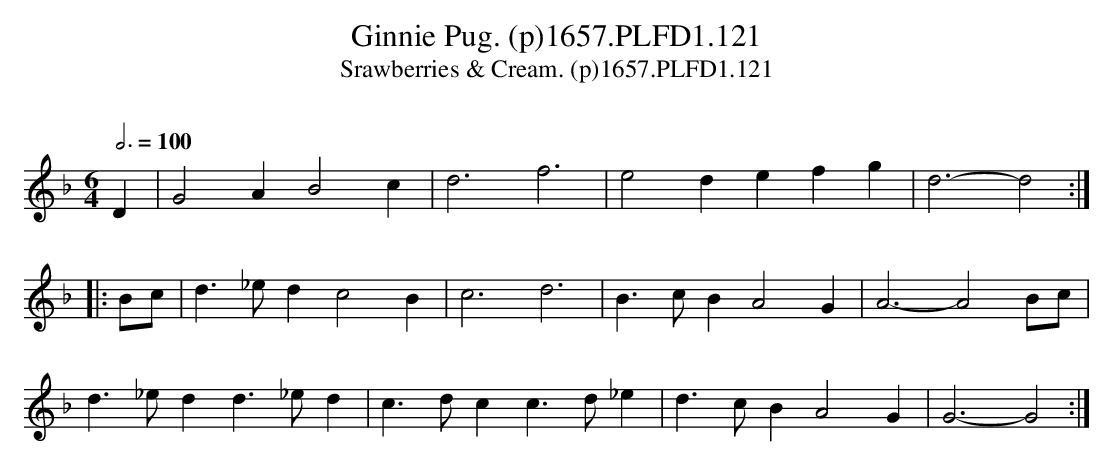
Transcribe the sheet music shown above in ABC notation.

X:1
T:Ginnie Pug. (p)1657.PLFD1.121
T:Srawberries & Cream. (p)1657.PLFD1.121
M:6/4
L:1/4
Q:3/4=100
O:
K:Gdor
D|G2AB2c|d3f3|e2defg|d3-d2:|
|:B/c/|d>_edc2B|c3d3|B>cBA2G|A3-A2B/c/|
d>_edd>_ed|c>dcc>d_e|d>cBA2G|G3-G2:|
